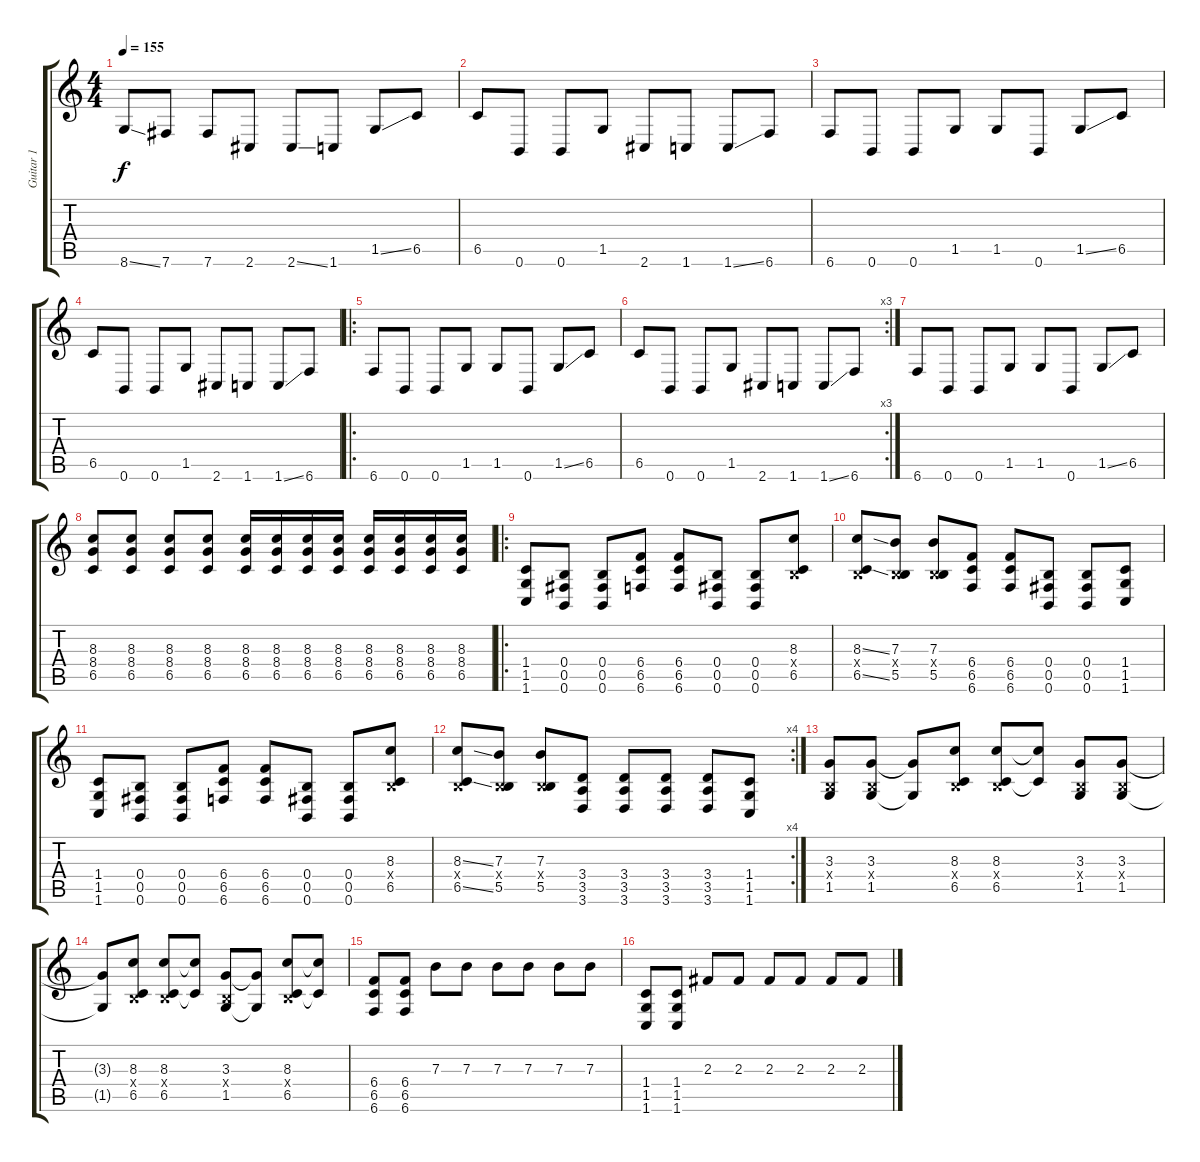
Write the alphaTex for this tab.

\track ("Guitar 1" "Guitar 1") {instrument distortionguitar}
\staff {score tabs}
\tuning (Db4 Ab3 E3 B2 Gb2 B1) {hide}
\ts (4 4)
\tempo 155
\clef g2
\ks c
8.6{ss}.8{dy f instrument distortionguitar} 7.6.8 7.6.8 2.6.8 2.6{ss}.8 1.6.8 1.5{ss}.8 6.5.8 |
6.5.8 0.6.8 0.6.8 1.5.8 2.6.8 1.6.8 1.6{ss}.8 6.6.8 |
6.6.8 0.6.8 0.6.8 1.5.8 1.5.8 0.6.8 1.5{ss}.8 6.5.8 |
6.5.8 0.6.8 0.6.8 1.5.8 2.6.8 1.6.8 1.6{ss}.8 6.6.8 |
\ro
6.6.8 0.6.8 0.6.8 1.5.8 1.5.8 0.6.8 1.5{ss}.8 6.5.8 |
\rc 3
6.5.8 0.6.8 0.6.8 1.5.8 2.6.8 1.6.8 1.6{ss}.8 6.6.8 |
6.6.8 0.6.8 0.6.8 1.5.8 1.5.8 0.6.8 1.5{ss}.8 6.5.8 |
(8.3 8.4 6.5).8 (8.3 8.4 6.5).8 (8.3 8.4 6.5).8 (8.3 8.4 6.5).8 (8.3 8.4 6.5).16 (8.3 8.4 6.5).16 (8.3 8.4 6.5).16 (8.3 8.4 6.5).16 (8.3 8.4 6.5).16 (8.3 8.4 6.5).16 (8.3 8.4 6.5).16 (8.3 8.4 6.5).16 |
\ro
(1.4 1.5 1.6).8 (0.4 0.5 0.6).8 (0.4 0.5 0.6).8 (6.4 6.5 6.6).8 (6.4 6.5 6.6).8 (0.4 0.5 0.6).8 (0.4 0.5 0.6).8 (8.3 0.4{x} 6.5).8 |
(8.3{ss} 0.4{x} 6.5{ss}).8 (7.3 0.4{x} 5.5).8 (7.3 0.4{x} 5.5).8 (6.4 6.5 6.6).8 (6.4 6.5 6.6).8 (0.4 0.5 0.6).8 (0.4 0.5 0.6).8 (1.4 1.5 1.6).8 |
(1.4 1.5 1.6).8 (0.4 0.5 0.6).8 (0.4 0.5 0.6).8 (6.4 6.5 6.6).8 (6.4 6.5 6.6).8 (0.4 0.5 0.6).8 (0.4 0.5 0.6).8 (8.3 0.4{x} 6.5).8 |
\rc 4
(8.3{ss} 0.4{x} 6.5{ss}).8 (7.3 0.4{x} 5.5).8 (7.3 0.4{x} 5.5).8 (3.4 3.5 3.6).8 (3.4 3.5 3.6).8 (3.4 3.5 3.6).8 (3.4 3.5 3.6).8 (1.4 1.5 1.6).8 |
(3.3 0.4{x} 1.5).8 (3.3 0.4{x} 1.5).8 (3.3{t} 1.5{t}).8 (8.3 0.4{x} 6.5).8 (8.3 0.4{x} 6.5).8 (8.3{t} 6.5{t}).8 (3.3 0.4{x} 1.5).8 (3.3 0.4{x} 1.5).8 |
(3.3{t} 1.5{t}).8 (8.3 0.4{x} 6.5).8 (8.3 0.4{x} 6.5).8 (8.3{t} 6.5{t}).8 (3.3 0.4{x} 1.5).8 (3.3{t} 1.5{t}).8 (8.3 0.4{x} 6.5).8 (8.3{t} 6.5{t}).8 |
(6.4 6.5 6.6).8 (6.4 6.5 6.6).8 7.3.8 7.3.8 7.3.8 7.3.8 7.3.8 7.3.8 |
(1.4 1.5 1.6).8 (1.4 1.5 1.6).8 2.3.8 2.3.8 2.3.8 2.3.8 2.3.8 2.3.8
